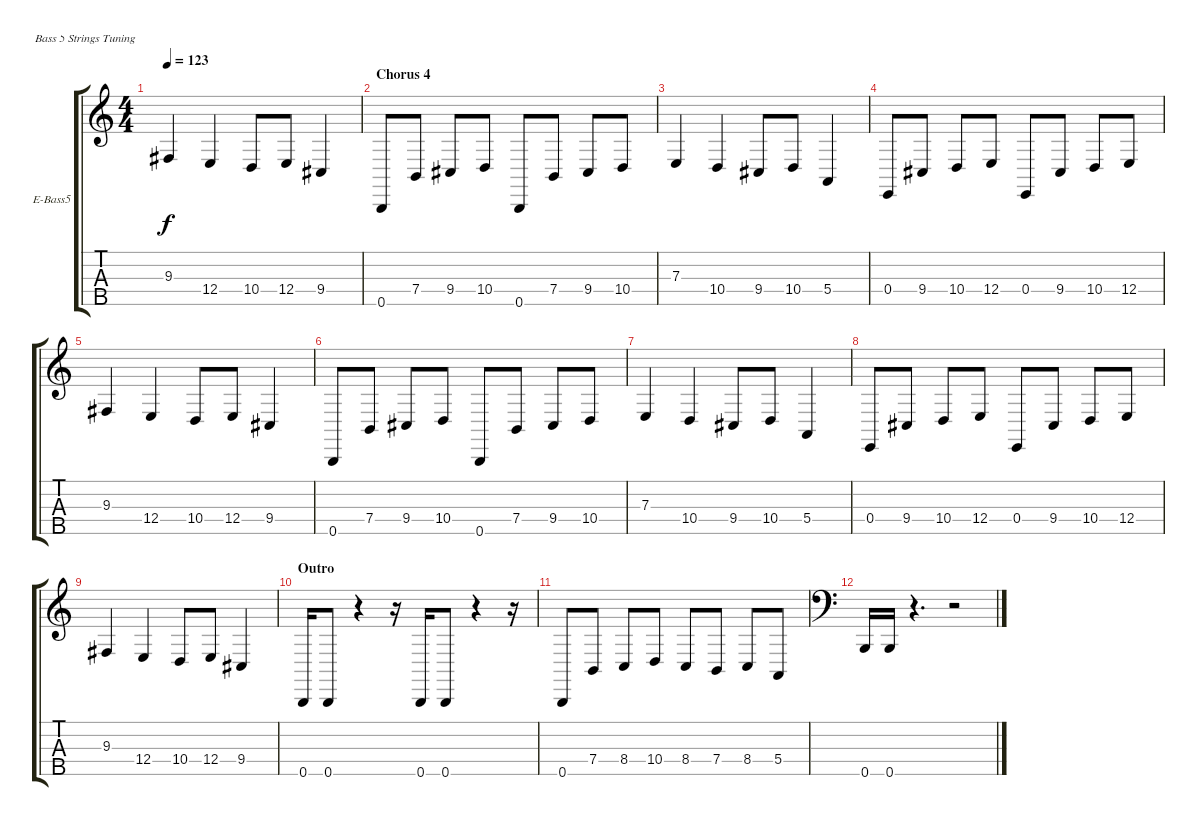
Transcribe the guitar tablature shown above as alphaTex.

\defaultSystemsLayout 4
\bracketExtendMode groupsimilarinstruments
\firstSystemTrackNameOrientation horizontal
\otherSystemsTrackNameOrientation horizontal
\track ("Bass" "E-Bass5") {instrument electricbassfinger}
\staff {score tabs}
\tuning (G2 D2 A1 E1 B0)
\ts (4 4)
\tempo 123
\clef g2
\scale
0.333333
\ks c
9.3.4{dy f} 12.4.4 10.4.8 12.4.8 9.4.4 |
\section ("" "Chorus 4")
\scale
0.333333 0.5.8 7.4.8 9.4.8 10.4.8 0.5.8 7.4.8 9.4.8 10.4.8 |
\scale
0.333333 7.3.4 10.4.4 9.4.8 10.4.8 5.4.4 |
\scale
0.333333 0.4.8 9.4.8 10.4.8 12.4.8 0.4.8 9.4.8 10.4.8 12.4.8 |
\scale
0.333333 9.3.4 12.4.4 10.4.8 12.4.8 9.4.4 |
\scale
0.333333 0.5.8 7.4.8 9.4.8 10.4.8 0.5.8 7.4.8 9.4.8 10.4.8 |
\scale
0.333333 7.3.4 10.4.4 9.4.8 10.4.8 5.4.4 |
\scale
0.333333 0.4.8 9.4.8 10.4.8 12.4.8 0.4.8 9.4.8 10.4.8 12.4.8 |
\scale
0.333333 9.3.4 12.4.4 10.4.8 12.4.8 9.4.4 |
\section ("" "Outro")
0.5.16 0.5.8 r.4 r.16 0.5.16 0.5.8 r.4 r.16 |
0.5.8 7.4.8 8.4.8 10.4.8 8.4.8 7.4.8 8.4.8 5.4.8 |
\clef f4
0.5.16 0.5.16 r.4{d} r.2
